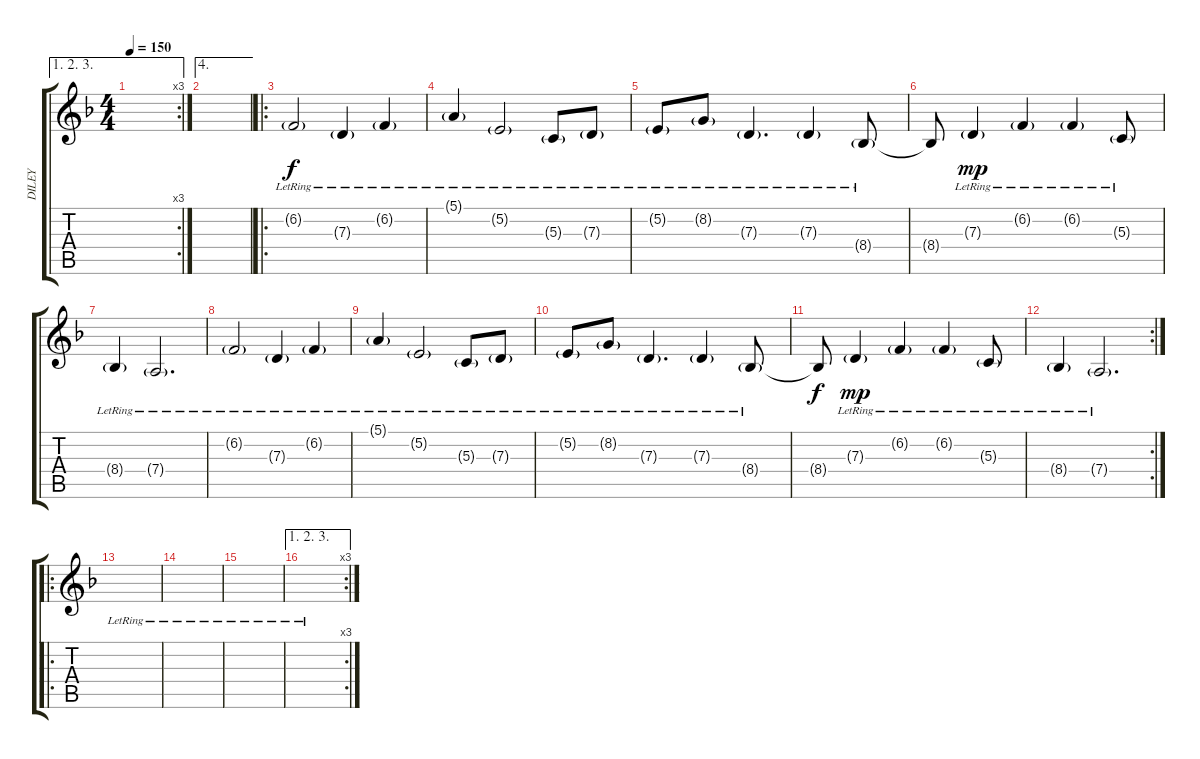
\track ("DILEY" "DILEY") {instrument voiceoohs}
\staff {score tabs}
\tuning (E4 B3 G3 D3 A2 E2) {hide}
\ae (1 2 3)
\rc 3
\ts (4 4)
\tempo 150
\clef g2
\ks dminor
|
\ae 4
|
\ro
6.2{g lr}.2{volume 16} 7.3{g lr}.4 6.2{g lr}.4 |
5.1{g lr}.4 5.2{g lr}.2 5.3{g lr}.8 7.3{g lr}.8 |
5.2{g lr}.8 8.2{g lr}.8 7.3{g lr}.4{d} 7.3{g lr}.4 8.4{g lr}.8 |
8.4{t}.8{dy f} 7.3{g lr}.4{dy mp} 6.2{g lr}.4 6.2{g lr}.4 5.3{g lr}.8 |
8.4{g lr}.4 7.4{g lr}.2{d} |
6.2{g lr}.2 7.3{g lr}.4 6.2{g lr}.4 |
5.1{g lr}.4 5.2{g lr}.2 5.3{g lr}.8 7.3{g lr}.8 |
5.2{g lr}.8 8.2{g lr}.8 7.3{g lr}.4{d} 7.3{g lr}.4 8.4{g lr}.8 |
8.4{t}.8{dy f} 7.3{g lr}.4{dy mp} 6.2{g lr}.4 6.2{g lr}.4 5.3{g lr}.8 |
\rc 2
8.4{g lr}.4 7.4{g lr}.2{d} |
\ro
|
|
|
\ae (1 2 3)
\rc 3
